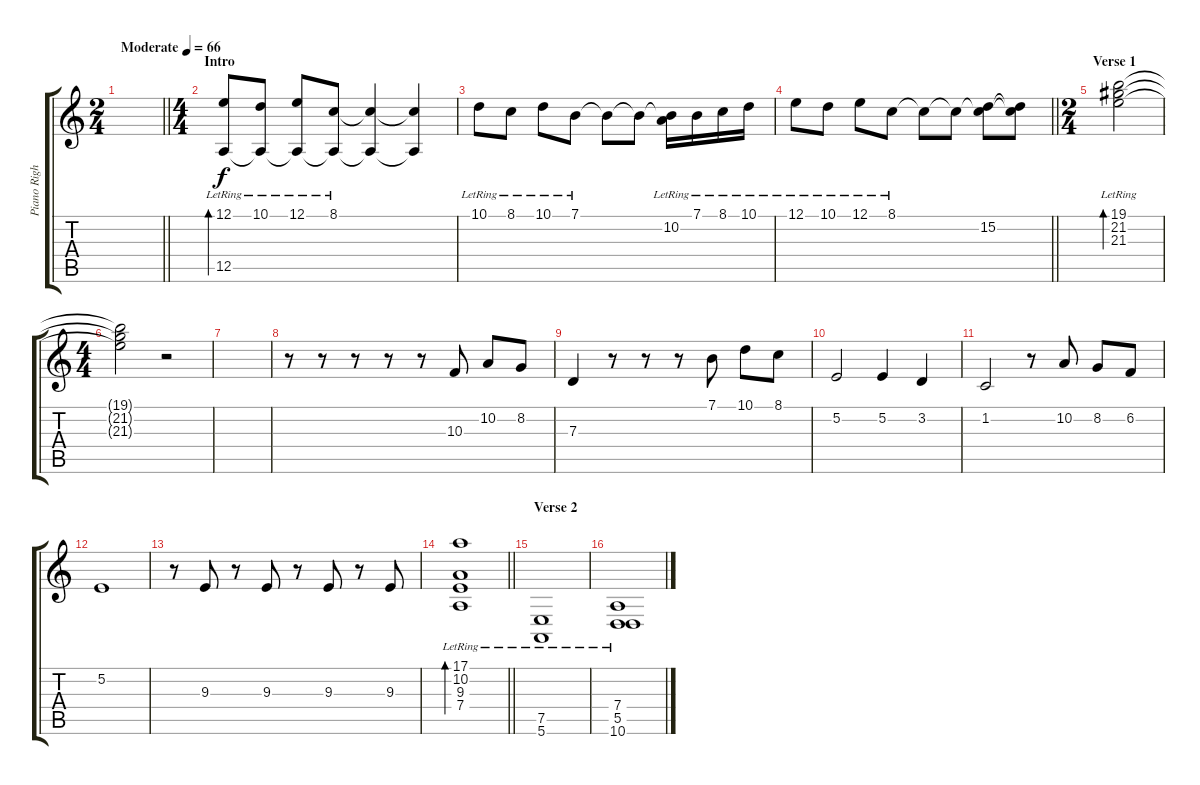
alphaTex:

\track ("Piano Right Hand" "Piano Righ") {instrument acousticgrandpiano}
\staff {score tabs}
\tuning (E4 B3 G3 D3 A2 E2) {hide}
\ts (2 4)
\tempo (66 "Moderate")
\clef g2
\barLineRight lightlight
\ks c
|
\ts (4 4)
\section ("" "Intro")
(12.1{lr} 12.5{lr}).8{bd 480} (10.1{lr} 12.5{t}).8 (12.1{lr} 12.5{t}).8 (8.1{lr} 12.5{t}).8 (8.1{t} 12.5{t}).4 (8.1{t} 12.5{t}).4 |
10.1{lr}.8 8.1{lr}.8 10.1{lr}.8 7.1{lr}.8 7.1{t}.8 7.1{t}.8 (7.1{t} 10.2{lr}).16 7.1{lr}.16 8.1{lr}.16 10.1{lr}.16 |
\barLineRight lightlight
12.1{lr}.8 10.1{lr}.8 12.1{lr}.8 8.1{lr}.8 8.1{t}.8 8.1{t}.8 (8.1{t} 15.2).8 (8.1{t} 15.2{t}).8 |
\ts (2 4)
\section ("" "Verse 1")
(19.1{lr} 21.2{lr} 21.3{lr}).2{bd 240} |
\ts (4 4)
(19.1{t} 21.2{t} 21.3{t}).2 r.2 |
|
r.8 r.8 r.8 r.8 r.8 10.3.8 10.2.8 8.2.8 |
7.3.4 r.8 r.8 r.8 7.1.8 10.1.8 8.1.8 |
5.2.2 5.2.4 3.2.4 |
1.2.2 r.8 10.2.8 8.2.8 6.2.8 |
5.2.1 |
r.8 9.3.8 r.8 9.3.8 r.8 9.3.8 r.8 9.3.8 |
\barLineRight lightlight
(17.1 10.2 9.3{lr} 7.4).1{bd 240} |
\section ("" "Verse 2")
(7.5{lr} 5.6).1 |
(7.4{lr} 5.5{lr} 10.6).1
